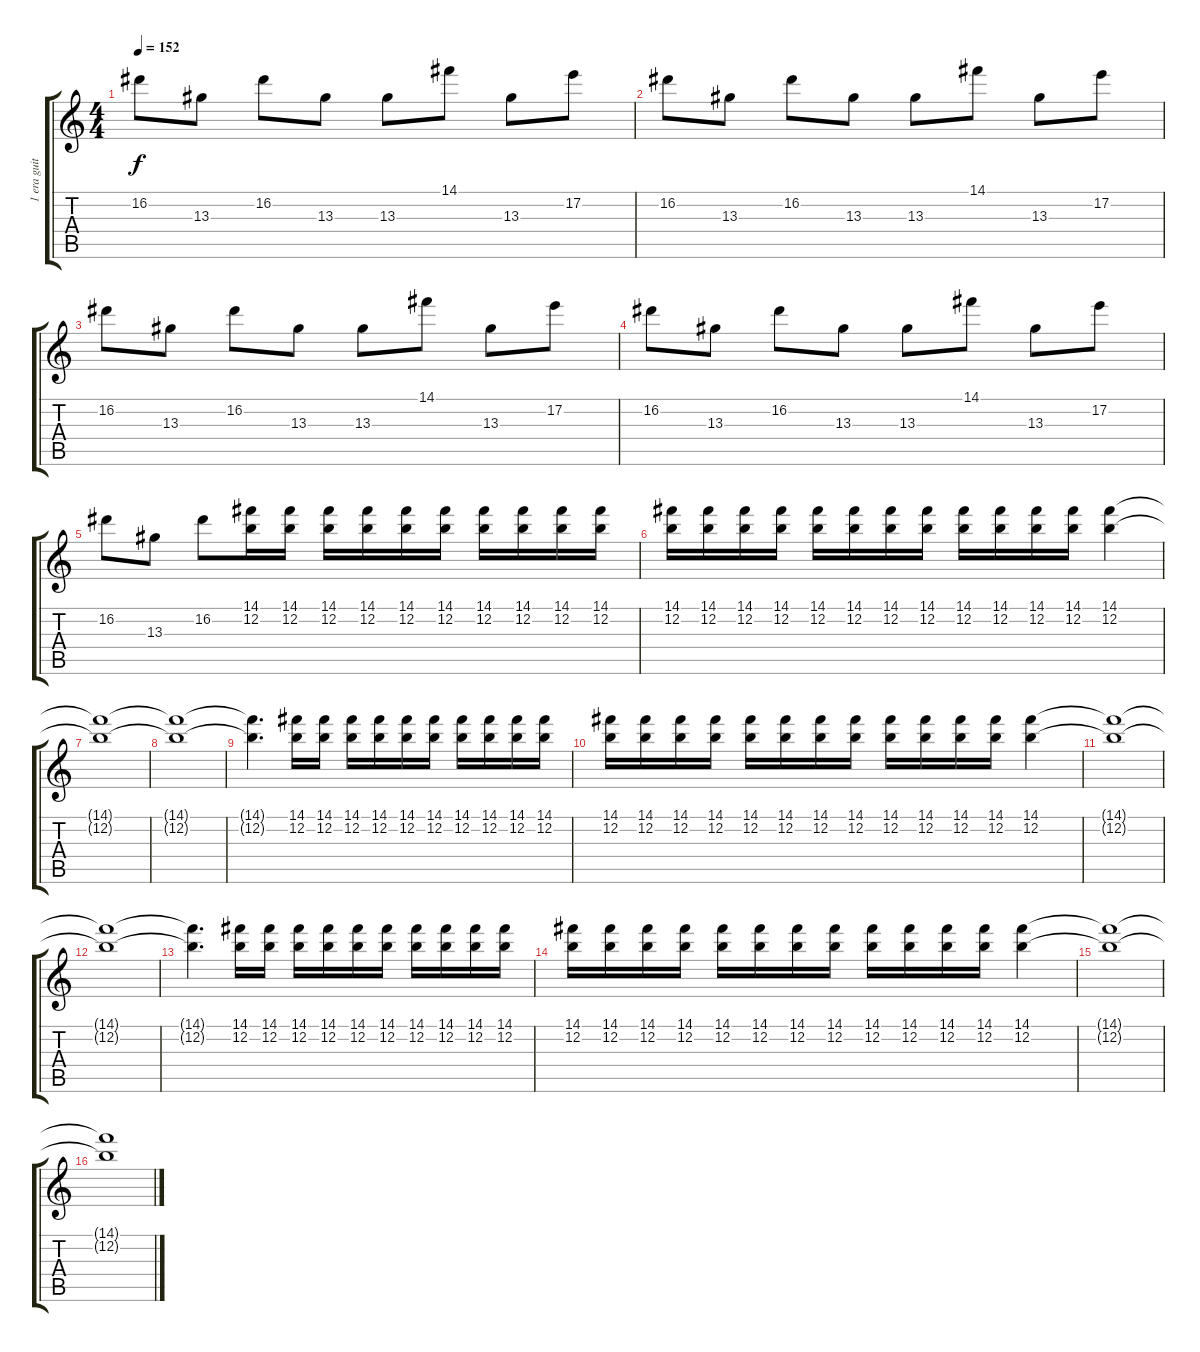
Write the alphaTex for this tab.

\track ("1 era guitarra" "1 era guit") {instrument distortionguitar}
\staff {score tabs}
\tuning (E4 B3 G3 D3 A2 E2) {hide}
\ts (4 4)
\tempo 152
\clef g2
\ks c
16.2.8{dy f} 13.3.8 16.2.8 13.3.8 13.3.8 14.1.8 13.3.8 17.2.8 |
16.2.8 13.3.8 16.2.8 13.3.8 13.3.8 14.1.8 13.3.8 17.2.8 |
16.2.8 13.3.8 16.2.8 13.3.8 13.3.8 14.1.8 13.3.8 17.2.8 |
16.2.8 13.3.8 16.2.8 13.3.8 13.3.8 14.1.8 13.3.8 17.2.8 |
16.2.8 13.3.8 16.2.8 (14.1 12.2).16 (14.1 12.2).16 (14.1 12.2).16 (14.1 12.2).16 (14.1 12.2).16 (14.1 12.2).16 (14.1 12.2).16 (14.1 12.2).16 (14.1 12.2).16 (14.1 12.2).16 |
(14.1 12.2).16 (14.1 12.2).16 (14.1 12.2).16 (14.1 12.2).16 (14.1 12.2).16 (14.1 12.2).16 (14.1 12.2).16 (14.1 12.2).16 (14.1 12.2).16 (14.1 12.2).16 (14.1 12.2).16 (14.1 12.2).16 (14.1 12.2).4 |
(14.1{t} 12.2{t}).1 |
(14.1{t} 12.2{t}).1 |
(14.1{t} 12.2{t}).4{d} (14.1 12.2).16 (14.1 12.2).16 (14.1 12.2).16 (14.1 12.2).16 (14.1 12.2).16 (14.1 12.2).16 (14.1 12.2).16 (14.1 12.2).16 (14.1 12.2).16 (14.1 12.2).16 |
(14.1 12.2).16 (14.1 12.2).16 (14.1 12.2).16 (14.1 12.2).16 (14.1 12.2).16 (14.1 12.2).16 (14.1 12.2).16 (14.1 12.2).16 (14.1 12.2).16 (14.1 12.2).16 (14.1 12.2).16 (14.1 12.2).16 (14.1 12.2).4 |
(14.1{t} 12.2{t}).1 |
(14.1{t} 12.2{t}).1 |
(14.1{t} 12.2{t}).4{d} (14.1 12.2).16 (14.1 12.2).16 (14.1 12.2).16 (14.1 12.2).16 (14.1 12.2).16 (14.1 12.2).16 (14.1 12.2).16 (14.1 12.2).16 (14.1 12.2).16 (14.1 12.2).16 |
(14.1 12.2).16 (14.1 12.2).16 (14.1 12.2).16 (14.1 12.2).16 (14.1 12.2).16 (14.1 12.2).16 (14.1 12.2).16 (14.1 12.2).16 (14.1 12.2).16 (14.1 12.2).16 (14.1 12.2).16 (14.1 12.2).16 (14.1 12.2).4 |
(14.1{t} 12.2{t}).1 |
(14.1{t} 12.2{t}).1
